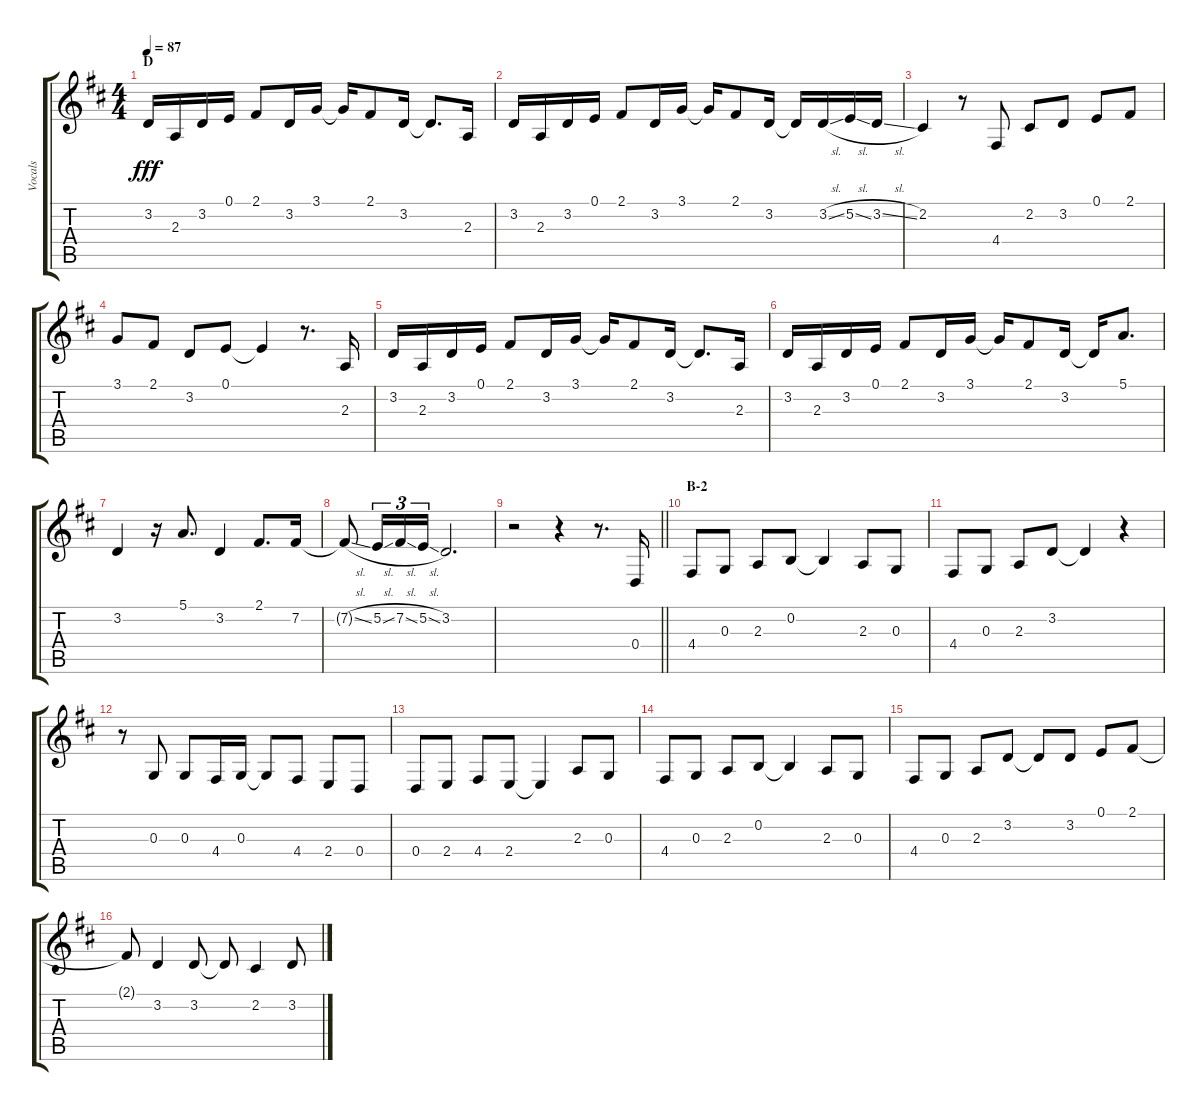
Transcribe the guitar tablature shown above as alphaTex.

\track ("Vocals" "Vocals") {instrument voiceoohs}
\staff {score tabs}
\tuning (E4 B3 G3 D3 A2 E2) {hide}
\ts (4 4)
\section ("" "D")
\tempo 87
\clef g2
\ks d
3.2.16{dy fff} 2.3.16 3.2.16 0.1.16 2.1.8 3.2.16 3.1.16 3.1{t}.16 2.1.8 3.2.16 3.2{t}.8{d} 2.3.16 |
3.2.16 2.3.16 3.2.16 0.1.16 2.1.8 3.2.16 3.1.16 3.1{t}.16 2.1.8 3.2.16 3.2{t}.16 3.2{sl}.16 5.2{sl}.16 3.2{sl}.16 |
2.2.4 r.8 4.4.8 2.2.8 3.2.8 0.1.8 2.1.8 |
3.1.8 2.1.8 3.2.8 0.1.8 0.1{t}.4 r.8{d} 2.3.16 |
3.2.16 2.3.16 3.2.16 0.1.16 2.1.8 3.2.16 3.1.16 3.1{t}.16 2.1.8 3.2.16 3.2{t}.8{d} 2.3.16 |
3.2.16 2.3.16 3.2.16 0.1.16 2.1.8 3.2.16 3.1.16 3.1{t}.16 2.1.8 3.2.16 3.2{t}.16 5.1.8{d} |
3.2.4 r.16 5.1.8{d} 3.2.4 2.1.8{d} 7.2.16 |
7.2{sl t}.8 5.2{sl}.16{tu (3 2)} 7.2{sl}.16{tu (3 2)} 5.2{sl}.16{tu (3 2)} 3.2.2{d} |
\barLineRight lightlight
r.2 r.4 r.8{d} 0.4.16 |
\section ("" "B-2")
4.4.8 0.3.8 2.3.8 0.2.8 0.2{t}.4 2.3.8 0.3.8 |
4.4.8 0.3.8 2.3.8 3.2.8 3.2{t}.4 r.4 |
r.8 0.3.8 0.3.8 4.4.16 0.3.16 0.3{t}.8 4.4.8 2.4.8 0.4.8 |
0.4.8 2.4.8 4.4.8 2.4.8 2.4{t}.4 2.3.8 0.3.8 |
4.4.8 0.3.8 2.3.8 0.2.8 0.2{t}.4 2.3.8 0.3.8 |
4.4.8 0.3.8 2.3.8 3.2.8 3.2{t}.8 3.2.8 0.1.8 2.1.8 |
2.1{t}.8 3.2.4 3.2.8 3.2{t}.8 2.2.4 3.2.8
